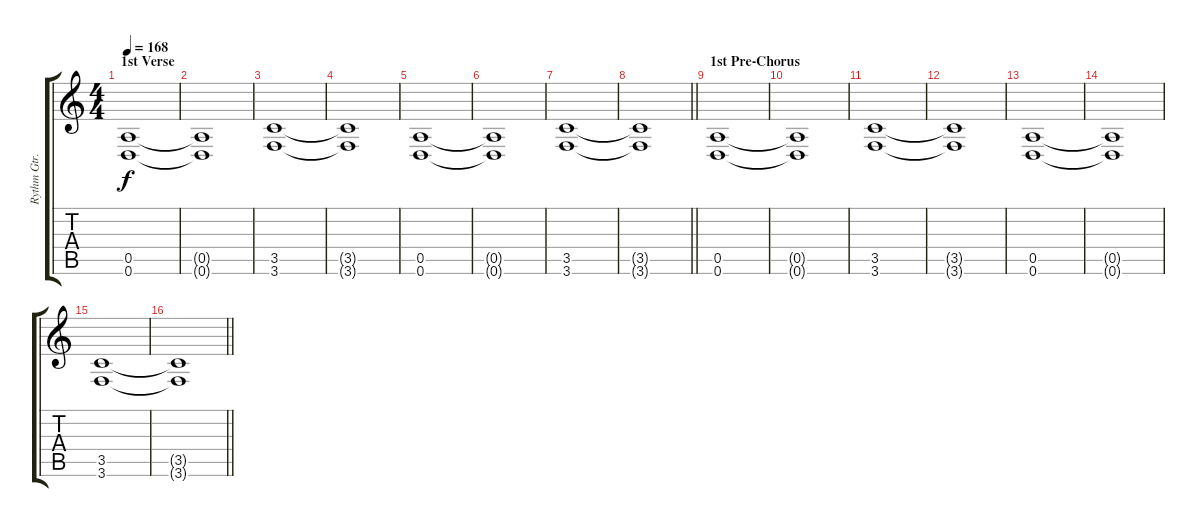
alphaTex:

\track ("Rythm Gtr. (J. Laukkonen)" "Rythm Gtr.") {instrument distortionguitar}
\staff {score tabs}
\tuning (E4 B3 G3 D3 A2 D2) {hide}
\ts (4 4)
\section ("" "1st Verse")
\tempo 168
\clef g2
\ks c
(0.5 0.6).1{dy f} |
(0.5{t} 0.6{t}).1 |
(3.5 3.6).1 |
(3.5{t} 3.6{t}).1 |
(0.5 0.6).1 |
(0.5{t} 0.6{t}).1 |
(3.5 3.6).1 |
\barLineRight lightlight
(3.5{t} 3.6{t}).1 |
\section ("" "1st Pre-Chorus")
(0.5 0.6).1 |
(0.5{t} 0.6{t}).1 |
(3.5 3.6).1 |
(3.5{t} 3.6{t}).1 |
(0.5 0.6).1 |
(0.5{t} 0.6{t}).1 |
(3.5 3.6).1 |
\barLineRight lightlight
(3.5{t} 3.6{t}).1
